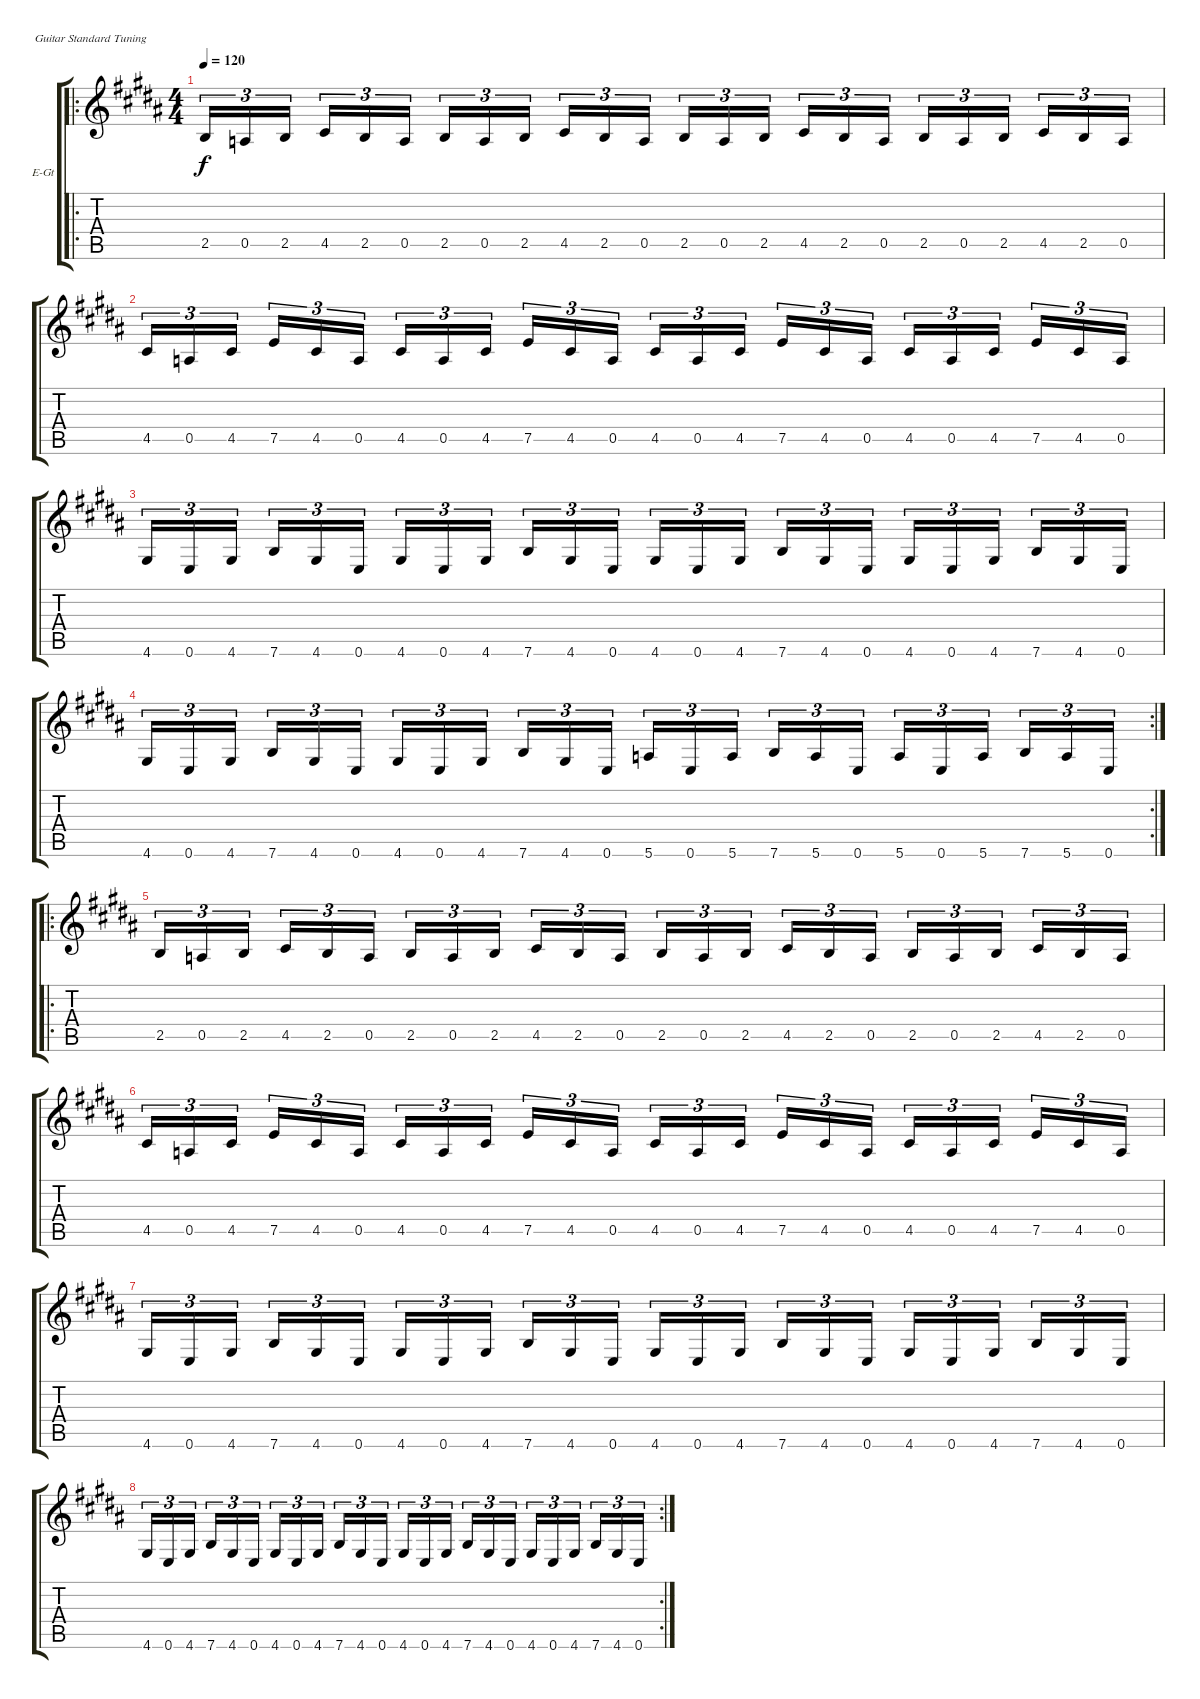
\bracketExtendMode groupsimilarinstruments
\firstSystemTrackNameOrientation horizontal
\otherSystemsTrackNameOrientation horizontal
\track ("Nay Windhead" "E-Gt") {instrument overdrivenguitar}
\staff {score tabs}
\tuning (E4 B3 G3 D3 A2 E2)
\ro
\ts (4 4)
\tempo 120
\clef g2
\ks g#minor
2.5{acc forcenatural}.16{tu (3 2) dy f} 0.5{acc forcenatural}.16{tu (3 2)} 2.5{acc forcenatural}.16{tu (3 2)} 4.5{acc #}.16{tu (3 2)} 2.5{acc forcenatural}.16{tu (3 2)} 0.5{acc forcenatural}.16{tu (3 2)} 2.5{acc forcenatural}.16{tu (3 2)} 0.5{acc forcenatural}.16{tu (3 2)} 2.5{acc forcenatural}.16{tu (3 2)} 4.5{acc #}.16{tu (3 2)} 2.5{acc forcenatural}.16{tu (3 2)} 0.5{acc forcenatural}.16{tu (3 2)} 2.5{acc forcenatural}.16{tu (3 2)} 0.5{acc forcenatural}.16{tu (3 2)} 2.5{acc forcenatural}.16{tu (3 2)} 4.5{acc #}.16{tu (3 2)} 2.5{acc forcenatural}.16{tu (3 2)} 0.5{acc forcenatural}.16{tu (3 2)} 2.5{acc forcenatural}.16{tu (3 2)} 0.5{acc forcenatural}.16{tu (3 2)} 2.5{acc forcenatural}.16{tu (3 2)} 4.5{acc #}.16{tu (3 2)} 2.5{acc forcenatural}.16{tu (3 2)} 0.5{acc forcenatural}.16{tu (3 2)} |
4.5{acc #}.16{tu (3 2)} 0.5{acc forcenatural}.16{tu (3 2)} 4.5{acc #}.16{tu (3 2)} 7.5{acc forcenatural}.16{tu (3 2)} 4.5{acc #}.16{tu (3 2)} 0.5{acc forcenatural}.16{tu (3 2)} 4.5{acc #}.16{tu (3 2)} 0.5{acc forcenatural}.16{tu (3 2)} 4.5{acc #}.16{tu (3 2)} 7.5{acc forcenatural}.16{tu (3 2)} 4.5{acc #}.16{tu (3 2)} 0.5{acc forcenatural}.16{tu (3 2)} 4.5{acc #}.16{tu (3 2)} 0.5{acc forcenatural}.16{tu (3 2)} 4.5{acc #}.16{tu (3 2)} 7.5{acc forcenatural}.16{tu (3 2)} 4.5{acc #}.16{tu (3 2)} 0.5{acc forcenatural}.16{tu (3 2)} 4.5{acc #}.16{tu (3 2)} 0.5{acc forcenatural}.16{tu (3 2)} 4.5{acc #}.16{tu (3 2)} 7.5{acc forcenatural}.16{tu (3 2)} 4.5{acc #}.16{tu (3 2)} 0.5{acc forcenatural}.16{tu (3 2)} |
4.6{acc #}.16{tu (3 2)} 0.6{acc forcenatural}.16{tu (3 2)} 4.6{acc #}.16{tu (3 2)} 7.6{acc forcenatural}.16{tu (3 2)} 4.6{acc #}.16{tu (3 2)} 0.6{acc forcenatural}.16{tu (3 2)} 4.6{acc #}.16{tu (3 2)} 0.6{acc forcenatural}.16{tu (3 2)} 4.6{acc #}.16{tu (3 2)} 7.6{acc forcenatural}.16{tu (3 2)} 4.6{acc #}.16{tu (3 2)} 0.6{acc forcenatural}.16{tu (3 2)} 4.6{acc #}.16{tu (3 2)} 0.6{acc forcenatural}.16{tu (3 2)} 4.6{acc #}.16{tu (3 2)} 7.6{acc forcenatural}.16{tu (3 2)} 4.6{acc #}.16{tu (3 2)} 0.6{acc forcenatural}.16{tu (3 2)} 4.6{acc #}.16{tu (3 2)} 0.6{acc forcenatural}.16{tu (3 2)} 4.6{acc #}.16{tu (3 2)} 7.6{acc forcenatural}.16{tu (3 2)} 4.6{acc #}.16{tu (3 2)} 0.6{acc forcenatural}.16{tu (3 2)} |
\rc 2
4.6{acc #}.16{tu (3 2)} 0.6{acc forcenatural}.16{tu (3 2)} 4.6{acc #}.16{tu (3 2)} 7.6{acc forcenatural}.16{tu (3 2)} 4.6{acc #}.16{tu (3 2)} 0.6{acc forcenatural}.16{tu (3 2)} 4.6{acc #}.16{tu (3 2)} 0.6{acc forcenatural}.16{tu (3 2)} 4.6{acc #}.16{tu (3 2)} 7.6{acc forcenatural}.16{tu (3 2)} 4.6{acc #}.16{tu (3 2)} 0.6{acc forcenatural}.16{tu (3 2)} 5.6{acc forcenatural}.16{tu (3 2)} 0.6{acc forcenatural}.16{tu (3 2)} 5.6{acc forcenatural}.16{tu (3 2)} 7.6{acc forcenatural}.16{tu (3 2)} 5.6{acc forcenatural}.16{tu (3 2)} 0.6{acc forcenatural}.16{tu (3 2)} 5.6{acc forcenatural}.16{tu (3 2)} 0.6{acc forcenatural}.16{tu (3 2)} 5.6{acc forcenatural}.16{tu (3 2)} 7.6{acc forcenatural}.16{tu (3 2)} 5.6{acc forcenatural}.16{tu (3 2)} 0.6{acc forcenatural}.16{tu (3 2)} |
\ro
2.5{acc forcenatural}.16{tu (3 2)} 0.5{acc forcenatural}.16{tu (3 2)} 2.5{acc forcenatural}.16{tu (3 2)} 4.5{acc #}.16{tu (3 2)} 2.5{acc forcenatural}.16{tu (3 2)} 0.5{acc forcenatural}.16{tu (3 2)} 2.5{acc forcenatural}.16{tu (3 2)} 0.5{acc forcenatural}.16{tu (3 2)} 2.5{acc forcenatural}.16{tu (3 2)} 4.5{acc #}.16{tu (3 2)} 2.5{acc forcenatural}.16{tu (3 2)} 0.5{acc forcenatural}.16{tu (3 2)} 2.5{acc forcenatural}.16{tu (3 2)} 0.5{acc forcenatural}.16{tu (3 2)} 2.5{acc forcenatural}.16{tu (3 2)} 4.5{acc #}.16{tu (3 2)} 2.5{acc forcenatural}.16{tu (3 2)} 0.5{acc forcenatural}.16{tu (3 2)} 2.5{acc forcenatural}.16{tu (3 2)} 0.5{acc forcenatural}.16{tu (3 2)} 2.5{acc forcenatural}.16{tu (3 2)} 4.5{acc #}.16{tu (3 2)} 2.5{acc forcenatural}.16{tu (3 2)} 0.5{acc forcenatural}.16{tu (3 2)} |
4.5{acc #}.16{tu (3 2)} 0.5{acc forcenatural}.16{tu (3 2)} 4.5{acc #}.16{tu (3 2)} 7.5{acc forcenatural}.16{tu (3 2)} 4.5{acc #}.16{tu (3 2)} 0.5{acc forcenatural}.16{tu (3 2)} 4.5{acc #}.16{tu (3 2)} 0.5{acc forcenatural}.16{tu (3 2)} 4.5{acc #}.16{tu (3 2)} 7.5{acc forcenatural}.16{tu (3 2)} 4.5{acc #}.16{tu (3 2)} 0.5{acc forcenatural}.16{tu (3 2)} 4.5{acc #}.16{tu (3 2)} 0.5{acc forcenatural}.16{tu (3 2)} 4.5{acc #}.16{tu (3 2)} 7.5{acc forcenatural}.16{tu (3 2)} 4.5{acc #}.16{tu (3 2)} 0.5{acc forcenatural}.16{tu (3 2)} 4.5{acc #}.16{tu (3 2)} 0.5{acc forcenatural}.16{tu (3 2)} 4.5{acc #}.16{tu (3 2)} 7.5{acc forcenatural}.16{tu (3 2)} 4.5{acc #}.16{tu (3 2)} 0.5{acc forcenatural}.16{tu (3 2)} |
4.6{acc #}.16{tu (3 2)} 0.6{acc forcenatural}.16{tu (3 2)} 4.6{acc #}.16{tu (3 2)} 7.6{acc forcenatural}.16{tu (3 2)} 4.6{acc #}.16{tu (3 2)} 0.6{acc forcenatural}.16{tu (3 2)} 4.6{acc #}.16{tu (3 2)} 0.6{acc forcenatural}.16{tu (3 2)} 4.6{acc #}.16{tu (3 2)} 7.6{acc forcenatural}.16{tu (3 2)} 4.6{acc #}.16{tu (3 2)} 0.6{acc forcenatural}.16{tu (3 2)} 4.6{acc #}.16{tu (3 2)} 0.6{acc forcenatural}.16{tu (3 2)} 4.6{acc #}.16{tu (3 2)} 7.6{acc forcenatural}.16{tu (3 2)} 4.6{acc #}.16{tu (3 2)} 0.6{acc forcenatural}.16{tu (3 2)} 4.6{acc #}.16{tu (3 2)} 0.6{acc forcenatural}.16{tu (3 2)} 4.6{acc #}.16{tu (3 2)} 7.6{acc forcenatural}.16{tu (3 2)} 4.6{acc #}.16{tu (3 2)} 0.6{acc forcenatural}.16{tu (3 2)} |
\rc 2
4.6{acc #}.16{tu (3 2)} 0.6{acc forcenatural}.16{tu (3 2)} 4.6{acc #}.16{tu (3 2)} 7.6{acc forcenatural}.16{tu (3 2)} 4.6{acc #}.16{tu (3 2)} 0.6{acc forcenatural}.16{tu (3 2)} 4.6{acc #}.16{tu (3 2)} 0.6{acc forcenatural}.16{tu (3 2)} 4.6{acc #}.16{tu (3 2)} 7.6{acc forcenatural}.16{tu (3 2)} 4.6{acc #}.16{tu (3 2)} 0.6{acc forcenatural}.16{tu (3 2)} 4.6{acc #}.16{tu (3 2)} 0.6{acc forcenatural}.16{tu (3 2)} 4.6{acc #}.16{tu (3 2)} 7.6{acc forcenatural}.16{tu (3 2)} 4.6{acc #}.16{tu (3 2)} 0.6{acc forcenatural}.16{tu (3 2)} 4.6{acc #}.16{tu (3 2)} 0.6{acc forcenatural}.16{tu (3 2)} 4.6{acc #}.16{tu (3 2)} 7.6{acc forcenatural}.16{tu (3 2)} 4.6{acc #}.16{tu (3 2)} 0.6{acc forcenatural}.16{tu (3 2)}
